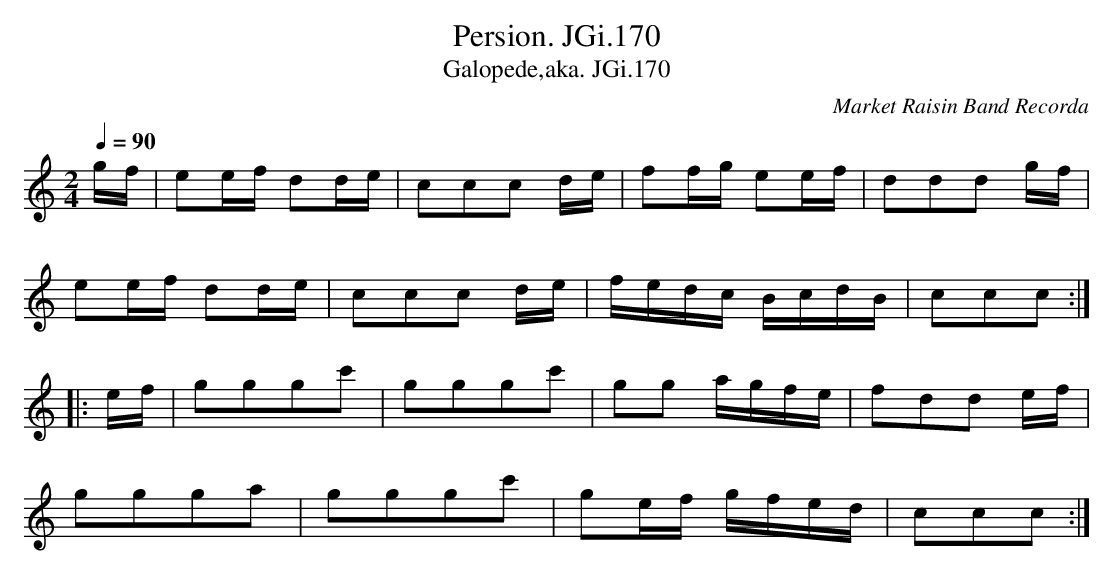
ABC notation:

X:1
T:Persion. JGi.170
T:Galopede,aka. JGi.170
M:2/4
L:1/8
Q:1/4=90
C:Market Raisin Band Recorda
K:C
g/f/|ee/f/ dd/e/|ccc d/e/|ff/g/ ee/f/|ddd g/f/|
ee/f/ dd/e/|ccc d/e/|f/e/d/c/ B/c/d/B/|ccc:|
|:e/f/|gggc'|gggc'|gg a/g/f/e/|fdd e/f/|
ggga|gggc'|ge/f/ g/f/e/d/|ccc:|
